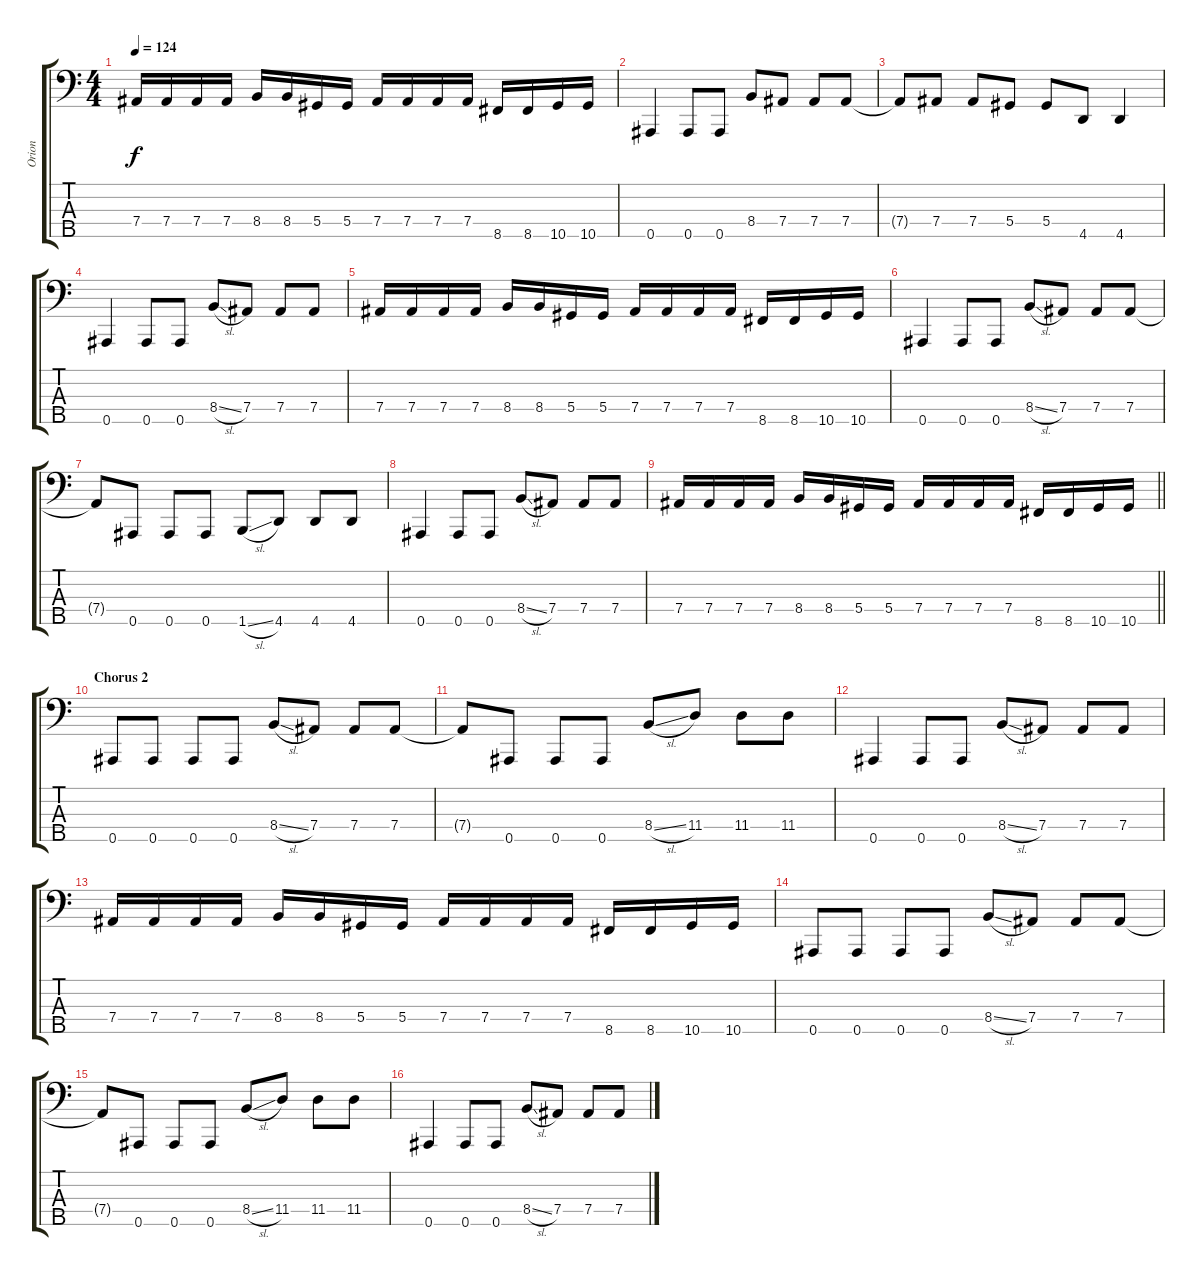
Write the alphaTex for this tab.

\track ("Orion" "Orion") {instrument electricbassfinger}
\staff {score tabs}
\tuning (Gb2 Db2 Ab1 Eb1 Bb0) {hide}
\ts (4 4)
\tempo 124
\clef f4
\ks c
7.4.16{dy f} 7.4.16 7.4.16 7.4.16 8.4.16 8.4.16 5.4.16 5.4.16 7.4.16 7.4.16 7.4.16 7.4.16 8.5.16 8.5.16 10.5.16 10.5.16 |
0.5.4 0.5.8 0.5.8 8.4.8 7.4.8 7.4.8 7.4.8 |
7.4{t}.8 7.4.8 7.4.8 5.4.8 5.4.8 4.5.8 4.5.4 |
0.5.4 0.5.8 0.5.8 8.4{sl}.8 7.4.8 7.4.8 7.4.8 |
7.4.16 7.4.16 7.4.16 7.4.16 8.4.16 8.4.16 5.4.16 5.4.16 7.4.16 7.4.16 7.4.16 7.4.16 8.5.16 8.5.16 10.5.16 10.5.16 |
0.5.4 0.5.8 0.5.8 8.4{sl}.8 7.4.8 7.4.8 7.4.8 |
7.4{t}.8 0.5.8 0.5.8 0.5.8 1.5{sl}.8 4.5.8 4.5.8 4.5.8 |
0.5.4 0.5.8 0.5.8 8.4{sl}.8 7.4.8 7.4.8 7.4.8 |
\barLineRight lightlight
7.4.16 7.4.16 7.4.16 7.4.16 8.4.16 8.4.16 5.4.16 5.4.16 7.4.16 7.4.16 7.4.16 7.4.16 8.5.16 8.5.16 10.5.16 10.5.16 |
\section ("" "Chorus 2")
0.5.8 0.5.8 0.5.8 0.5.8 8.4{sl}.8 7.4.8 7.4.8 7.4.8 |
7.4{t}.8 0.5.8 0.5.8 0.5.8 8.4{sl}.8 11.4.8 11.4.8 11.4.8 |
0.5.4 0.5.8 0.5.8 8.4{sl}.8 7.4.8 7.4.8 7.4.8 |
7.4.16 7.4.16 7.4.16 7.4.16 8.4.16 8.4.16 5.4.16 5.4.16 7.4.16 7.4.16 7.4.16 7.4.16 8.5.16 8.5.16 10.5.16 10.5.16 |
0.5.8 0.5.8 0.5.8 0.5.8 8.4{sl}.8 7.4.8 7.4.8 7.4.8 |
7.4{t}.8 0.5.8 0.5.8 0.5.8 8.4{sl}.8 11.4.8 11.4.8 11.4.8 |
0.5.4 0.5.8 0.5.8 8.4{sl}.8 7.4.8 7.4.8 7.4.8
